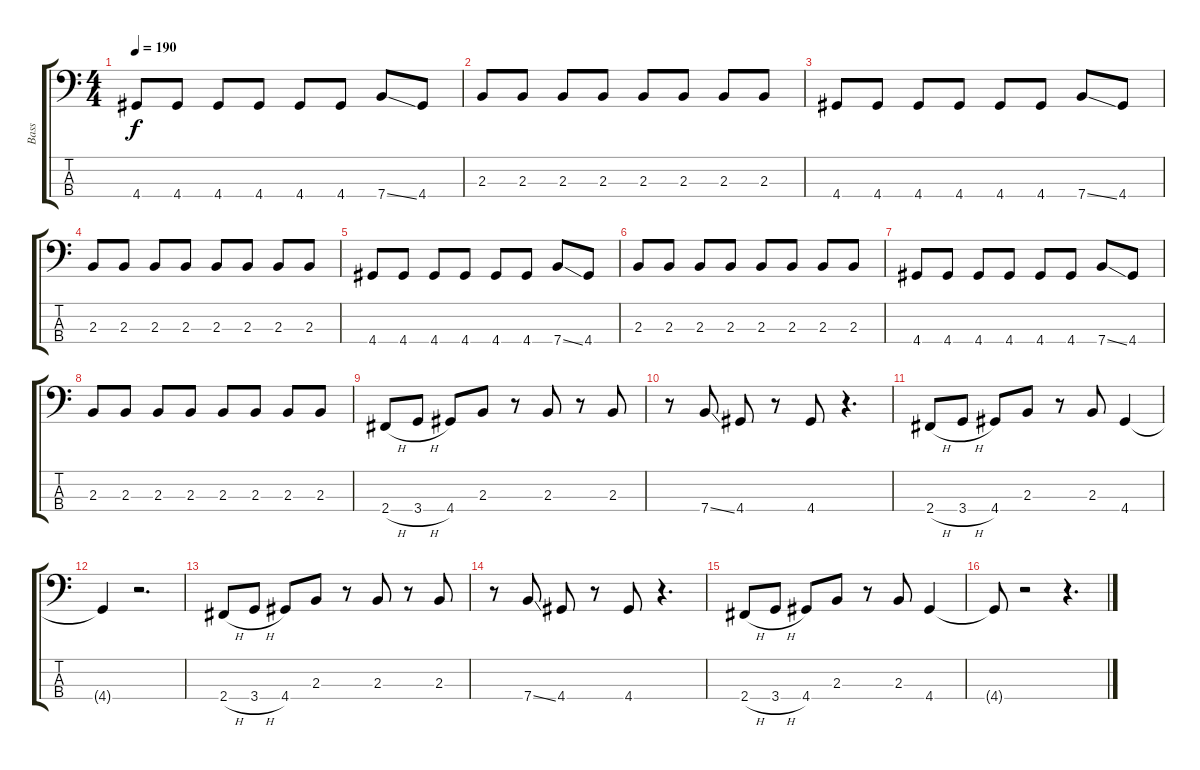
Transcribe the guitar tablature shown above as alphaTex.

\track ("Bass" "Bass") {instrument electricbasspick}
\staff {score tabs}
\tuning (G2 D2 A1 E1) {hide}
\ts (4 4)
\tempo 190
\clef f4
\ks c
4.4.8{dy f} 4.4.8 4.4.8 4.4.8 4.4.8 4.4.8 7.4{ss}.8 4.4.8 |
2.3.8 2.3.8 2.3.8 2.3.8 2.3.8 2.3.8 2.3.8 2.3.8 |
4.4.8 4.4.8 4.4.8 4.4.8 4.4.8 4.4.8 7.4{ss}.8 4.4.8 |
2.3.8 2.3.8 2.3.8 2.3.8 2.3.8 2.3.8 2.3.8 2.3.8 |
4.4.8 4.4.8 4.4.8 4.4.8 4.4.8 4.4.8 7.4{ss}.8 4.4.8 |
2.3.8 2.3.8 2.3.8 2.3.8 2.3.8 2.3.8 2.3.8 2.3.8 |
4.4.8 4.4.8 4.4.8 4.4.8 4.4.8 4.4.8 7.4{ss}.8 4.4.8 |
2.3.8 2.3.8 2.3.8 2.3.8 2.3.8 2.3.8 2.3.8 2.3.8 |
2.4{h}.8 3.4{h}.8 4.4.8 2.3.8 r.8 2.3.8 r.8 2.3.8 |
r.8 7.4{ss}.8 4.4.8 r.8 4.4.8 r.4{d} |
2.4{h}.8 3.4{h}.8 4.4.8 2.3.8 r.8 2.3.8 4.4.4 |
4.4{t}.4 r.2{d} |
2.4{h}.8 3.4{h}.8 4.4.8 2.3.8 r.8 2.3.8 r.8 2.3.8 |
r.8 7.4{ss}.8 4.4.8 r.8 4.4.8 r.4{d} |
2.4{h}.8 3.4{h}.8 4.4.8 2.3.8 r.8 2.3.8 4.4.4 |
4.4{t}.8 r.2 r.4{d}
